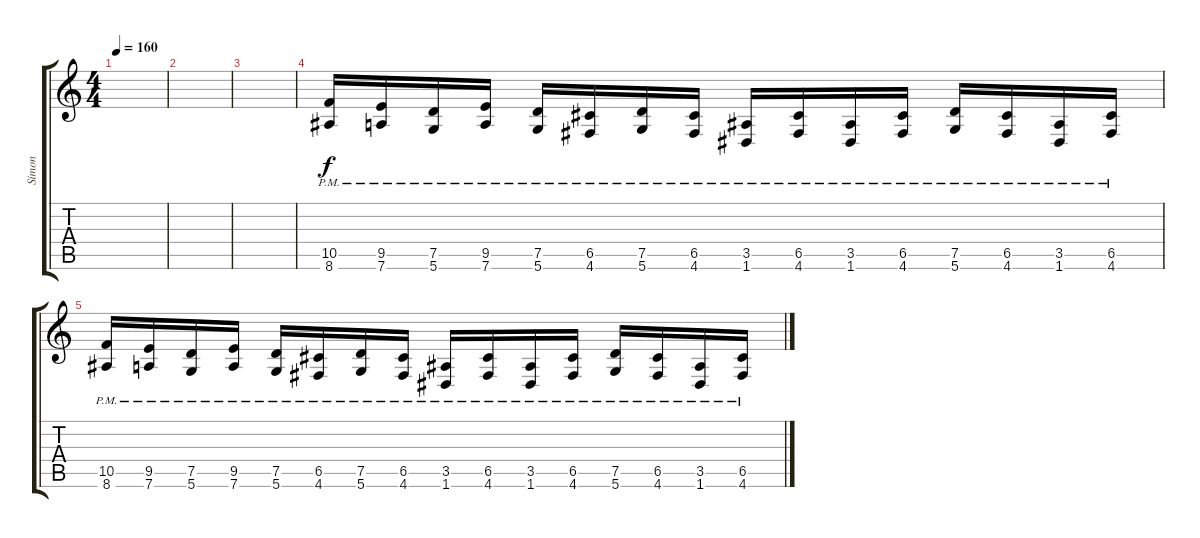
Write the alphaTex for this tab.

\track ("Símon" "Símon") {instrument distortionguitar}
\staff {score tabs}
\tuning (D4 A3 F3 C3 G2 D2) {hide}
\ts (4 4)
\tempo 160
\clef g2
\ks c
|
|
|
(10.5{pm} 8.6{pm}).16 (9.5{pm} 7.6{pm}).16 (7.5{pm} 5.6{pm}).16 (9.5{pm} 7.6{pm}).16 (7.5{pm} 5.6{pm}).16 (6.5{pm} 4.6{pm}).16 (7.5{pm} 5.6{pm}).16 (6.5{pm} 4.6{pm}).16 (3.5{pm} 1.6{pm}).16 (6.5{pm} 4.6{pm}).16 (3.5{pm} 1.6{pm}).16 (6.5{pm} 4.6{pm}).16 (7.5{pm} 5.6{pm}).16 (6.5{pm} 4.6{pm}).16 (3.5{pm} 1.6{pm}).16 (6.5{pm} 4.6{pm}).16 |
(10.5{pm} 8.6{pm}).16 (9.5{pm} 7.6{pm}).16 (7.5{pm} 5.6{pm}).16 (9.5{pm} 7.6{pm}).16 (7.5{pm} 5.6{pm}).16 (6.5{pm} 4.6{pm}).16 (7.5{pm} 5.6{pm}).16 (6.5{pm} 4.6{pm}).16 (3.5{pm} 1.6{pm}).16 (6.5{pm} 4.6{pm}).16 (3.5{pm} 1.6{pm}).16 (6.5{pm} 4.6{pm}).16 (7.5{pm} 5.6{pm}).16 (6.5{pm} 4.6{pm}).16 (3.5{pm} 1.6{pm}).16 (6.5{pm} 4.6{pm}).16
